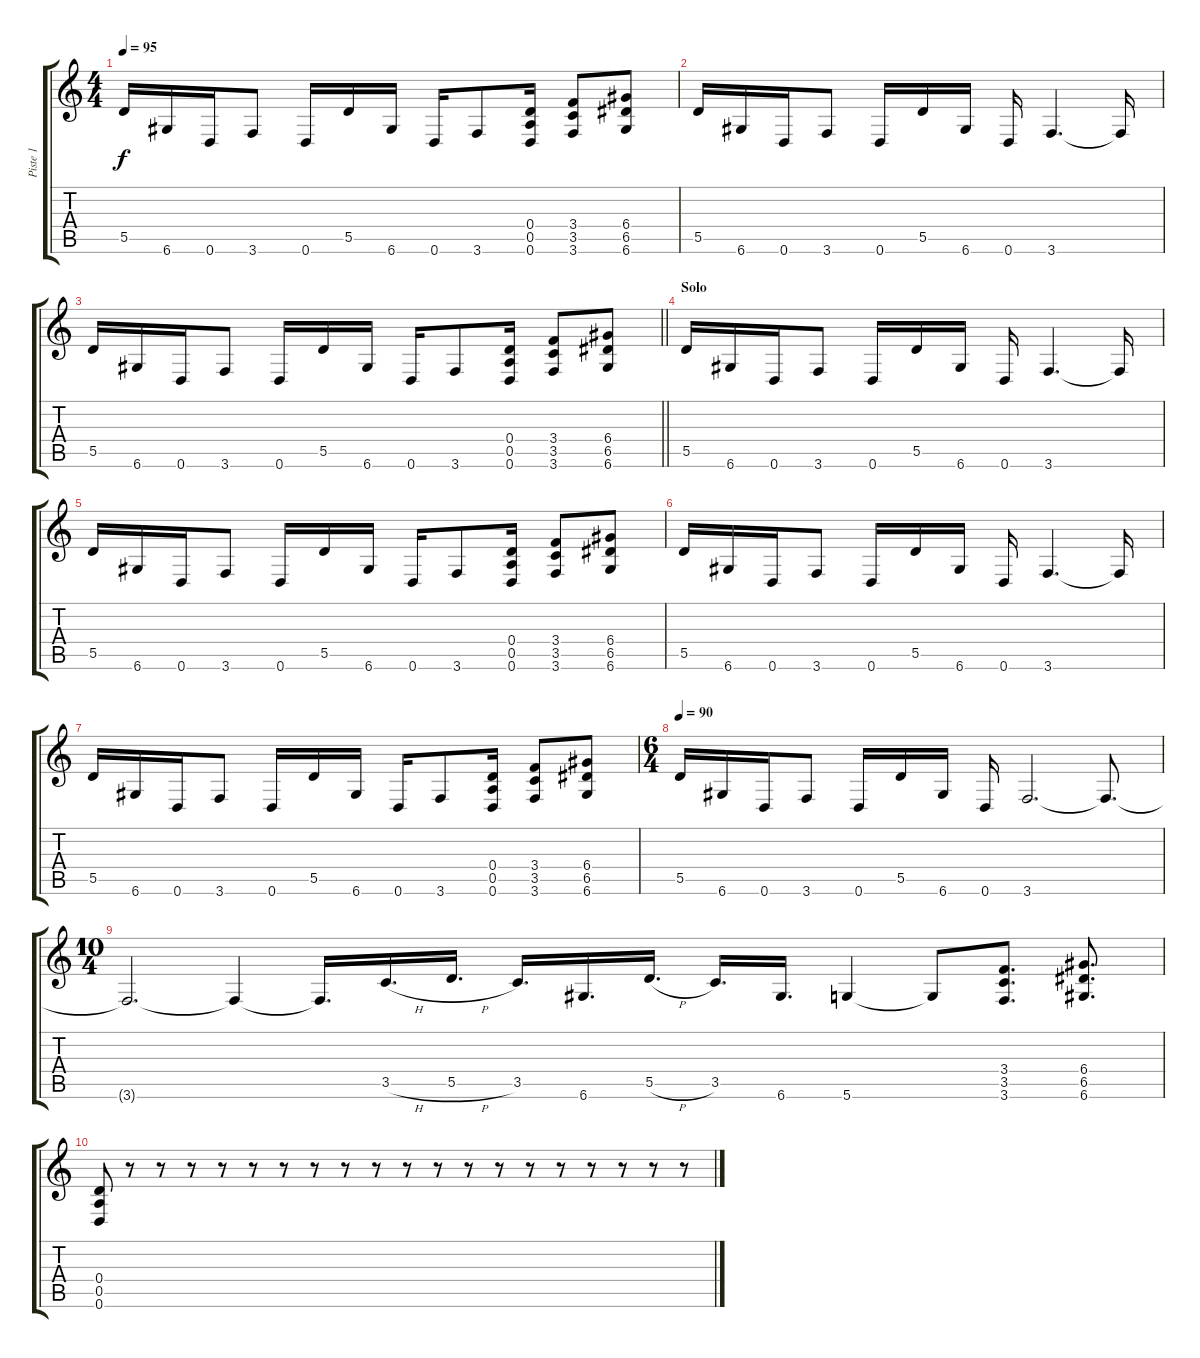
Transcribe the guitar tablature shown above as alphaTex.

\track ("Piste 1" "Piste 1") {instrument overdrivenguitar}
\staff {score tabs}
\tuning (E4 B3 G3 D3 A2 D2) {hide}
\ts (4 4)
\tempo 95
\clef g2
\ks c
5.5.16{dy f} 6.6.16 0.6.16 3.6.8 0.6.16 5.5.16 6.6.16 0.6.16 3.6.8 (0.4 0.5 0.6).16 (3.4 3.5 3.6).8 (6.4 6.5 6.6).8 |
5.5.16 6.6.16 0.6.16 3.6.8 0.6.16 5.5.16 6.6.16 0.6.16 3.6.4{d} 3.6{t}.16 |
\barLineRight lightlight
5.5.16 6.6.16 0.6.16 3.6.8 0.6.16 5.5.16 6.6.16 0.6.16 3.6.8 (0.4 0.5 0.6).16 (3.4 3.5 3.6).8 (6.4 6.5 6.6).8 |
\section ("" "Solo")
5.5.16 6.6.16 0.6.16 3.6.8 0.6.16 5.5.16 6.6.16 0.6.16 3.6.4{d} 3.6{t}.16 |
5.5.16 6.6.16 0.6.16 3.6.8 0.6.16 5.5.16 6.6.16 0.6.16 3.6.8 (0.4 0.5 0.6).16 (3.4 3.5 3.6).8 (6.4 6.5 6.6).8 |
5.5.16 6.6.16 0.6.16 3.6.8 0.6.16 5.5.16 6.6.16 0.6.16 3.6.4{d} 3.6{t}.16 |
5.5.16 6.6.16 0.6.16 3.6.8 0.6.16 5.5.16 6.6.16 0.6.16 3.6.8 (0.4 0.5 0.6).16 (3.4 3.5 3.6).8 (6.4 6.5 6.6).8 |
\ts (6 4)
\tempo 90
5.5.16 6.6.16 0.6.16 3.6.8 0.6.16 5.5.16 6.6.16 0.6.16 3.6.2{d} 3.6{t}.8{d} |
\ts (10 4)
3.6{t}.2{d} 3.6{t}.4 3.6{t}.16{d} 3.5{h}.16{d} 5.5{h}.16{d} 3.5.16{d} 6.6.16{d} 5.5{h}.16{d} 3.5.16{d} 6.6.16{d} 5.6.4 5.6{t}.8 (3.4 3.5 3.6).8{d} (6.4 6.5 6.6).8{d} |
(0.4 0.5 0.6).8 r.8 r.8 r.8 r.8 r.8 r.8 r.8 r.8 r.8 r.8 r.8 r.8 r.8 r.8 r.8 r.8 r.8 r.8 r.8
